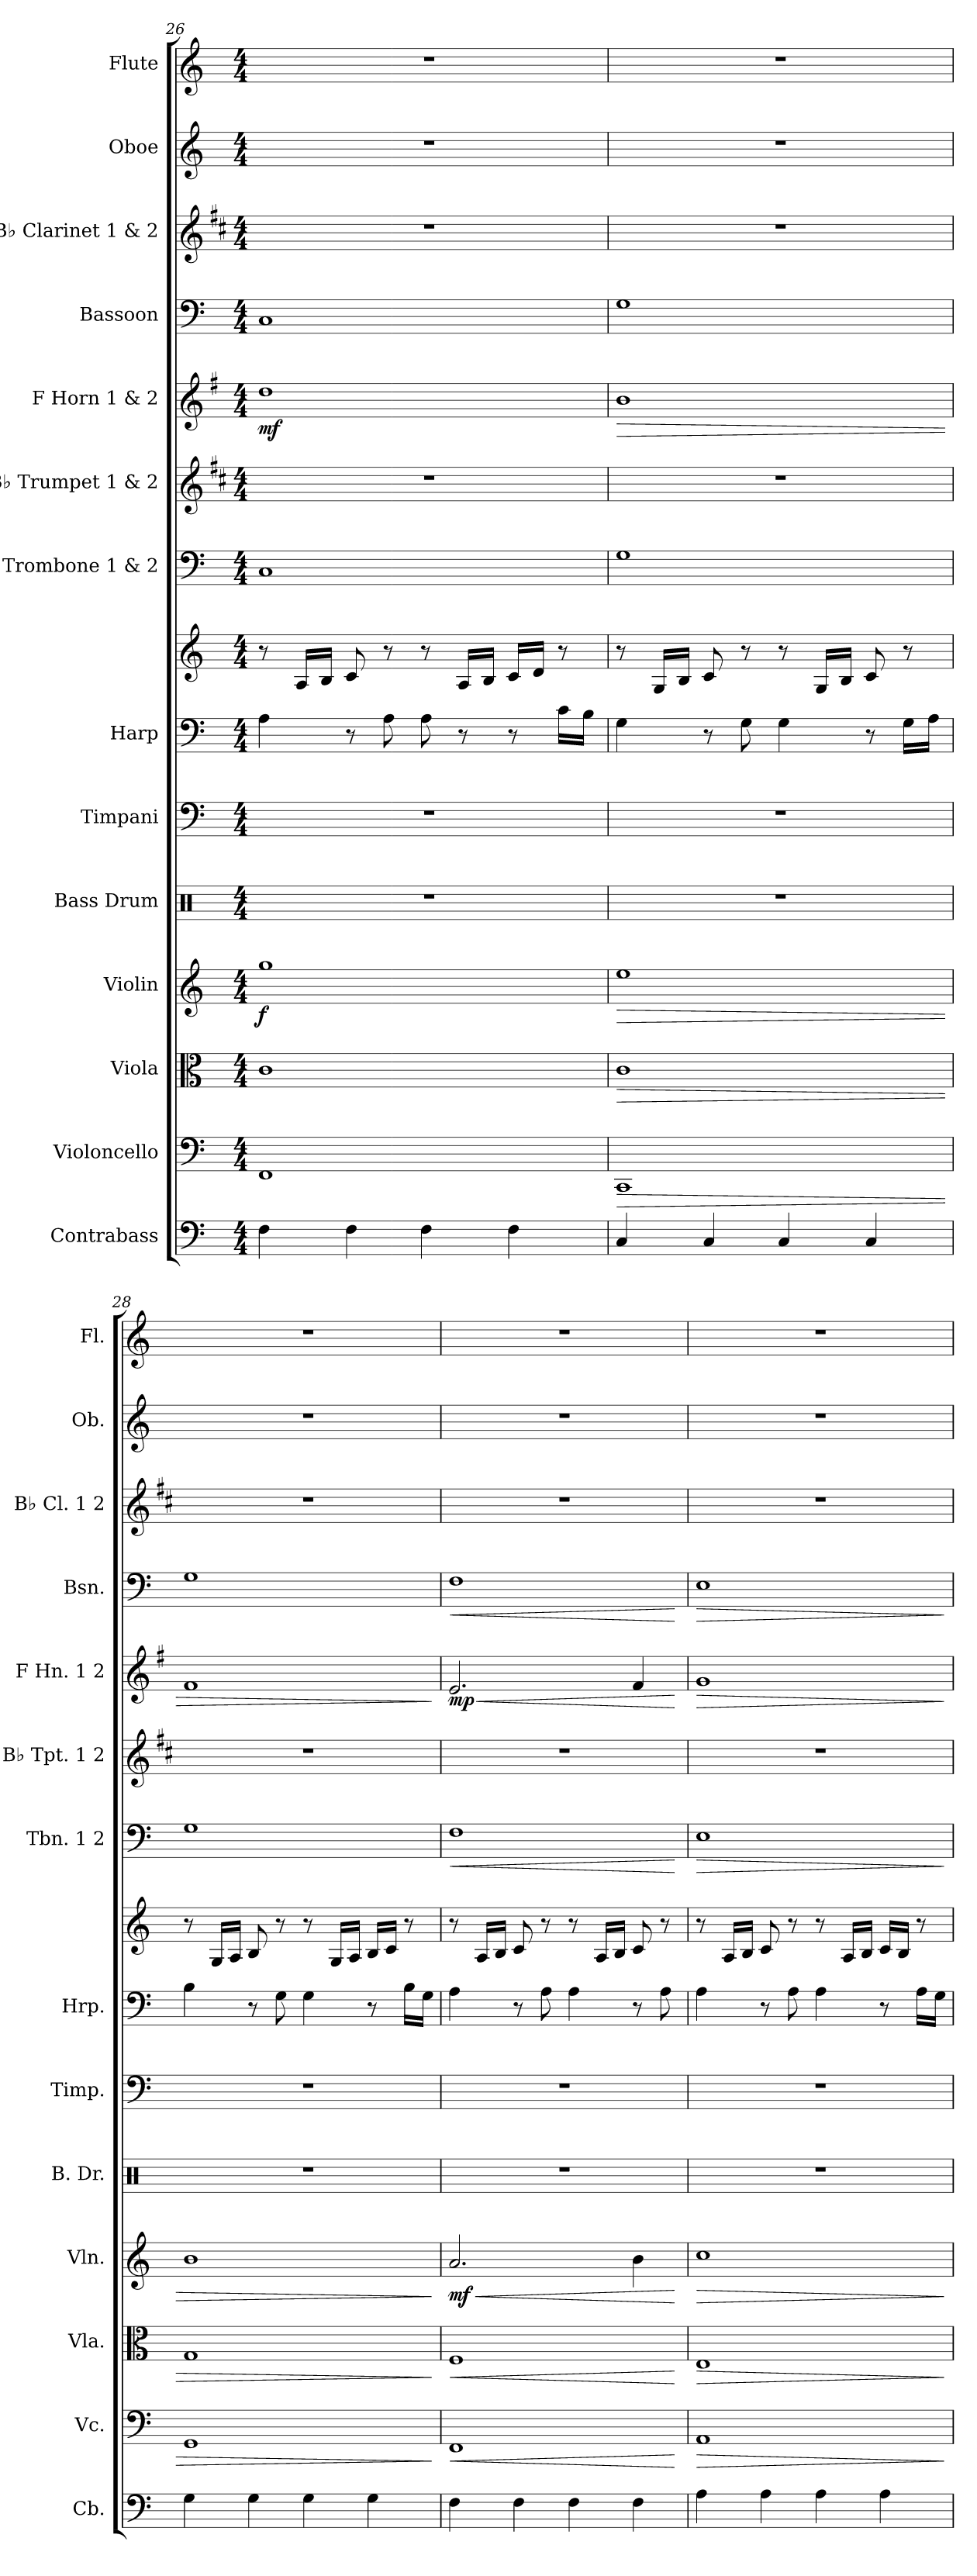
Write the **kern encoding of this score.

**kern	**kern	**dynam	**kern	**dynam	**kern	**dynam	**kern	**kern	**kern	**kern	**kern	**dynam	**kern	**kern	**dynam	**kern	**dynam	**kern	**kern	**kern
*part14	*part13	*part13	*part12	*part12	*part11	*part11	*part10	*part9	*part8	*part8	*part7	*part7	*part6	*part5	*part5	*part4	*part4	*part3	*part2	*part1
*staff15	*staff14	*staff14	*staff13	*staff13	*staff12	*staff12	*staff11	*staff10	*staff9	*staff8	*staff7	*staff7	*staff6	*staff5	*staff5	*staff4	*staff4	*staff3	*staff2	*staff1
*I"Contrabass	*I"Violoncello	*	*I"Viola	*	*I"Violin	*	*I"Bass Drum	*I"Timpani	*I"Harp	*	*I"Trombone 1 &amp; 2	*	*I"B♭ Trumpet 1 &amp; 2	*I"F Horn 1 &amp; 2	*	*I"Bassoon	*	*I"B♭ Clarinet 1 &amp; 2	*I"Oboe	*I"Flute
*I'Cb.	*I'Vc.	*	*I'Vla.	*	*I'Vln.	*	*I'B. Dr.	*I'Timp.	*I'Hrp.	*	*I'Tbn. 1 2	*	*I'B♭ Tpt. 1 2	*I'F Hn. 1 2	*	*I'Bsn.	*	*I'B♭ Cl. 1 2	*I'Ob.	*I'Fl.
*clefF4	*clefF4	*	*clefC3	*	*clefG2	*	*clefX	*clefF4	*clefF4	*clefG2	*clefF4	*	*clefG2	*clefG2	*	*clefF4	*	*clefG2	*clefG2	*clefG2
*ITrd7c12	*	*	*	*	*	*	*	*	*	*	*	*	*ITrd1c2	*ITrd4c7	*	*	*	*ITrd1c2	*	*
*k[]	*k[]	*	*k[]	*	*k[]	*	*k[]	*k[]	*k[]	*k[]	*k[]	*	*k[]	*k[]	*	*k[]	*	*k[]	*k[]	*k[]
*M4/4	*M4/4	*	*M4/4	*	*M4/4	*	*M4/4	*M4/4	*M4/4	*M4/4	*M4/4	*	*M4/4	*M4/4	*	*M4/4	*	*M4/4	*M4/4	*M4/4
=26	=26	=26	=26	=26	=26	=26	=26	=26	=26	=26	=26	=26	=26	=26	=26	=26	=26	=26	=26	=26
!	!	!	!	!	!	!LO:DY:b	!	!	!	!	!	!	!	!	!LO:DY:b	!	!	!	!	!
4FF\	1FF	.	1c	.	1gg	f	1r	1r	4A\	8r	1C	.	1r	1g	mf	1C	.	1r	1r	1r
.	.	.	.	.	.	.	.	.	.	16A/LL	.	.	.	.	.	.	.	.	.	.
.	.	.	.	.	.	.	.	.	.	16B/JJ	.	.	.	.	.	.	.	.	.	.
4FF\	.	.	.	.	.	.	.	.	8r	8c/	.	.	.	.	.	.	.	.	.	.
.	.	.	.	.	.	.	.	.	8A\	8r	.	.	.	.	.	.	.	.	.	.
4FF\	.	.	.	.	.	.	.	.	8A\	8r	.	.	.	.	.	.	.	.	.	.
.	.	.	.	.	.	.	.	.	8r	16A/LL	.	.	.	.	.	.	.	.	.	.
.	.	.	.	.	.	.	.	.	.	16B/JJ	.	.	.	.	.	.	.	.	.	.
4FF\	.	.	.	.	.	.	.	.	8r	16c/LL	.	.	.	.	.	.	.	.	.	.
.	.	.	.	.	.	.	.	.	.	16d/JJ	.	.	.	.	.	.	.	.	.	.
.	.	.	.	.	.	.	.	.	16c\LL	8r	.	.	.	.	.	.	.	.	.	.
.	.	.	.	.	.	.	.	.	16B\JJ	.	.	.	.	.	.	.	.	.	.	.
=27	=27	=27	=27	=27	=27	=27	=27	=27	=27	=27	=27	=27	=27	=27	=27	=27	=27	=27	=27	=27
!	!	!LO:HP:b	!	!LO:HP:b	!	!LO:HP:b	!	!	!	!	!	!	!	!	!LO:HP:b	!	!	!	!	!
4CC/	1CC	>	1c	>	1ee	>	1r	1r	4G\	8r	1G	.	1r	1e	>	1G	.	1r	1r	1r
.	.	.	.	.	.	.	.	.	.	16G/LL	.	.	.	.	.	.	.	.	.	.
.	.	.	.	.	.	.	.	.	.	16B/JJ	.	.	.	.	.	.	.	.	.	.
4CC/	.	.	.	.	.	.	.	.	8r	8c/	.	.	.	.	.	.	.	.	.	.
.	.	.	.	.	.	.	.	.	8G\	8r	.	.	.	.	.	.	.	.	.	.
4CC/	.	.	.	.	.	.	.	.	4G\	8r	.	.	.	.	.	.	.	.	.	.
.	.	.	.	.	.	.	.	.	.	16G/LL	.	.	.	.	.	.	.	.	.	.
.	.	.	.	.	.	.	.	.	.	16B/JJ	.	.	.	.	.	.	.	.	.	.
4CC/	.	.	.	.	.	.	.	.	8r	8c/	.	.	.	.	.	.	.	.	.	.
.	.	.	.	.	.	.	.	.	16G\LL	8r	.	.	.	.	.	.	.	.	.	.
.	.	.	.	.	.	.	.	.	16A\JJ	.	.	.	.	.	.	.	.	.	.	.
=28	=28	=28	=28	=28	=28	=28	=28	=28	=28	=28	=28	=28	=28	=28	=28	=28	=28	=28	=28	=28
4GG\	1GG	.	1G	.	1b	.	1r	1r	4B\	8r	1G	.	1r	1B	.	1G	.	1r	1r	1r
.	.	.	.	.	.	.	.	.	.	16G/LL	.	.	.	.	.	.	.	.	.	.
.	.	.	.	.	.	.	.	.	.	16A/JJ	.	.	.	.	.	.	.	.	.	.
4GG\	.	.	.	.	.	.	.	.	8r	8B/	.	.	.	.	.	.	.	.	.	.
.	.	.	.	.	.	.	.	.	8G\	8r	.	.	.	.	.	.	.	.	.	.
4GG\	.	.	.	.	.	.	.	.	4G\	8r	.	.	.	.	.	.	.	.	.	.
.	.	.	.	.	.	.	.	.	.	16G/LL	.	.	.	.	.	.	.	.	.	.
.	.	.	.	.	.	.	.	.	.	16A/JJ	.	.	.	.	.	.	.	.	.	.
4GG\	.	.	.	.	.	.	.	.	8r	16B/LL	.	.	.	.	.	.	.	.	.	.
.	.	.	.	.	.	.	.	.	.	16c/JJ	.	.	.	.	.	.	.	.	.	.
.	.	.	.	.	.	.	.	.	16B\LL	8r	.	.	.	.	.	.	.	.	.	.
.	.	.	.	.	.	.	.	.	16G\JJ	.	.	.	.	.	.	.	.	.	.	.
.	.	]	.	]	.	]	.	.	.	.	.	.	.	.	]	.	.	.	.	.
=29	=29	=29	=29	=29	=29	=29	=29	=29	=29	=29	=29	=29	=29	=29	=29	=29	=29	=29	=29	=29
!	!	!LO:HP:b	!	!LO:HP:b	!	!LO:HP:b	!	!	!	!	!	!LO:HP:b	!	!	!LO:HP:b	!	!LO:HP:b	!	!	!
!	!	!	!	!	!	!LO:DY:n=1:b	!	!	!	!	!	!	!	!	!LO:DY:n=1:b	!	!	!	!	!
4FF\	1FF	<	1F	<	2.a/	< mf	1r	1r	4A\	8r	1F	<	1r	2.A/	< mp	1F	<	1r	1r	1r
.	.	.	.	.	.	.	.	.	.	16A/LL	.	.	.	.	.	.	.	.	.	.
.	.	.	.	.	.	.	.	.	.	16B/JJ	.	.	.	.	.	.	.	.	.	.
4FF\	.	.	.	.	.	.	.	.	8r	8c/	.	.	.	.	.	.	.	.	.	.
.	.	.	.	.	.	.	.	.	8A\	8r	.	.	.	.	.	.	.	.	.	.
4FF\	.	.	.	.	.	.	.	.	4A\	8r	.	.	.	.	.	.	.	.	.	.
.	.	.	.	.	.	.	.	.	.	16A/LL	.	.	.	.	.	.	.	.	.	.
.	.	.	.	.	.	.	.	.	.	16B/JJ	.	.	.	.	.	.	.	.	.	.
4FF\	.	.	.	.	4b\	.	.	.	8r	8c/	.	.	.	4B/	.	.	.	.	.	.
.	.	.	.	.	.	.	.	.	8A\	8r	.	.	.	.	.	.	.	.	.	.
.	.	[	.	[	.	[	.	.	.	.	.	[	.	.	[	.	[	.	.	.
=30	=30	=30	=30	=30	=30	=30	=30	=30	=30	=30	=30	=30	=30	=30	=30	=30	=30	=30	=30	=30
!	!	!LO:HP:b	!	!LO:HP:b	!	!LO:HP:b	!	!	!	!	!	!LO:HP:b	!	!	!LO:HP:b	!	!LO:HP:b	!	!	!
4AA\	1AA	>	1E	>	1cc	>	1r	1r	4A\	8r	1E	>	1r	1c	>	1E	>	1r	1r	1r
.	.	.	.	.	.	.	.	.	.	16A/LL	.	.	.	.	.	.	.	.	.	.
.	.	.	.	.	.	.	.	.	.	16B/JJ	.	.	.	.	.	.	.	.	.	.
4AA\	.	.	.	.	.	.	.	.	8r	8c/	.	.	.	.	.	.	.	.	.	.
.	.	.	.	.	.	.	.	.	8A\	8r	.	.	.	.	.	.	.	.	.	.
4AA\	.	.	.	.	.	.	.	.	4A\	8r	.	.	.	.	.	.	.	.	.	.
.	.	.	.	.	.	.	.	.	.	16A/LL	.	.	.	.	.	.	.	.	.	.
.	.	.	.	.	.	.	.	.	.	16B/JJ	.	.	.	.	.	.	.	.	.	.
4AA\	.	.	.	.	.	.	.	.	8r	16c/LL	.	.	.	.	.	.	.	.	.	.
.	.	.	.	.	.	.	.	.	.	16B/JJ	.	.	.	.	.	.	.	.	.	.
.	.	.	.	.	.	.	.	.	16A\LL	8r	.	.	.	.	.	.	.	.	.	.
.	.	.	.	.	.	.	.	.	16G\JJ	.	.	.	.	.	.	.	.	.	.	.
.	.	]	.	]	.	]	.	.	.	.	.	]	.	.	]	.	]	.	.	.
=	=	=	=	=	=	=	=	=	=	=	=	=	=	=	=	=	=	=	=	=
*-	*-	*-	*-	*-	*-	*-	*-	*-	*-	*-	*-	*-	*-	*-	*-	*-	*-	*-	*-	*-
